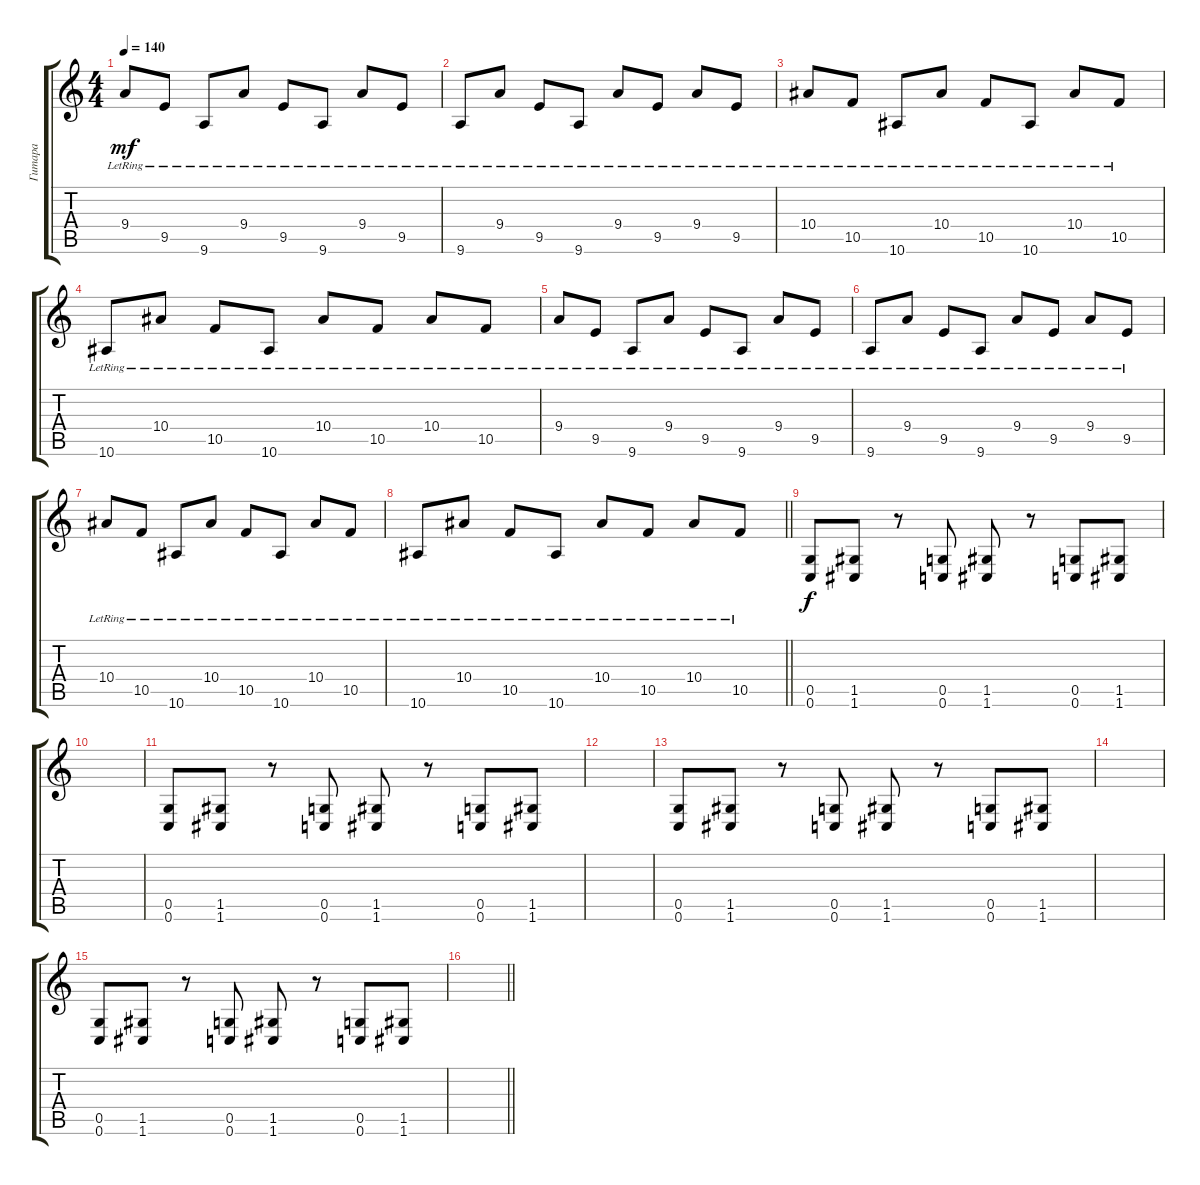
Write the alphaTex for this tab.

\track ("Гитара" "Гитара") {instrument overdrivenguitar}
\staff {score tabs}
\tuning (D4 A3 F3 C3 G2 C2) {hide}
\ts (4 4)
\tempo 140
\clef g2
\ks c
9.4{lr}.8{dy mf instrument overdrivenguitar} 9.5{lr}.8 9.6{lr}.8 9.4{lr}.8 9.5{lr}.8 9.6{lr}.8 9.4{lr}.8 9.5{lr}.8 |
9.6{lr}.8 9.4{lr}.8 9.5{lr}.8 9.6{lr}.8 9.4{lr}.8 9.5{lr}.8 9.4{lr}.8 9.5{lr}.8 |
10.4{lr}.8 10.5{lr}.8 10.6{lr}.8 10.4{lr}.8 10.5{lr}.8 10.6{lr}.8 10.4{lr}.8 10.5{lr}.8 |
10.6{lr}.8 10.4{lr}.8 10.5{lr}.8 10.6{lr}.8 10.4{lr}.8 10.5{lr}.8 10.4{lr}.8 10.5{lr}.8 |
9.4{lr}.8{instrument overdrivenguitar} 9.5{lr}.8 9.6{lr}.8 9.4{lr}.8 9.5{lr}.8 9.6{lr}.8 9.4{lr}.8 9.5{lr}.8 |
9.6{lr}.8 9.4{lr}.8 9.5{lr}.8 9.6{lr}.8 9.4{lr}.8 9.5{lr}.8 9.4{lr}.8 9.5{lr}.8 |
10.4{lr}.8 10.5{lr}.8 10.6{lr}.8 10.4{lr}.8 10.5{lr}.8 10.6{lr}.8 10.4{lr}.8 10.5{lr}.8 |
\barLineRight lightlight
10.6{lr}.8 10.4{lr}.8 10.5{lr}.8 10.6{lr}.8 10.4{lr}.8 10.5{lr}.8 10.4{lr}.8 10.5{lr}.8 |
\section ("" " ")
(0.5 0.6).8{dy f volume 12} (1.5 1.6).8 r.8 (0.5 0.6).8 (1.5 1.6).8 r.8 (0.5 0.6).8 (1.5 1.6).8 |
|
(0.5 0.6).8{volume 12} (1.5 1.6).8 r.8 (0.5 0.6).8 (1.5 1.6).8 r.8 (0.5 0.6).8 (1.5 1.6).8 |
|
(0.5 0.6).8{volume 12} (1.5 1.6).8 r.8 (0.5 0.6).8 (1.5 1.6).8 r.8 (0.5 0.6).8 (1.5 1.6).8 |
|
(0.5 0.6).8{volume 12} (1.5 1.6).8 r.8 (0.5 0.6).8 (1.5 1.6).8 r.8 (0.5 0.6).8 (1.5 1.6).8 |
\barLineRight lightlight
